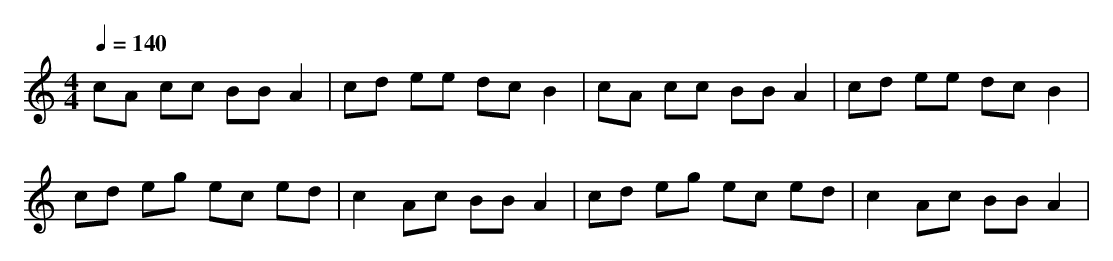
X:1
T:
M: 4/4
L: 1/8
Q:1/4=140
K:C % 0 sharps
cA cc BB A2|cd ee dc B2|cA cc BB A2|cd ee dc B2|
cd eg ec ed|c2 Ac BB A2|cd eg ec ed|c2 Ac BB A2|
